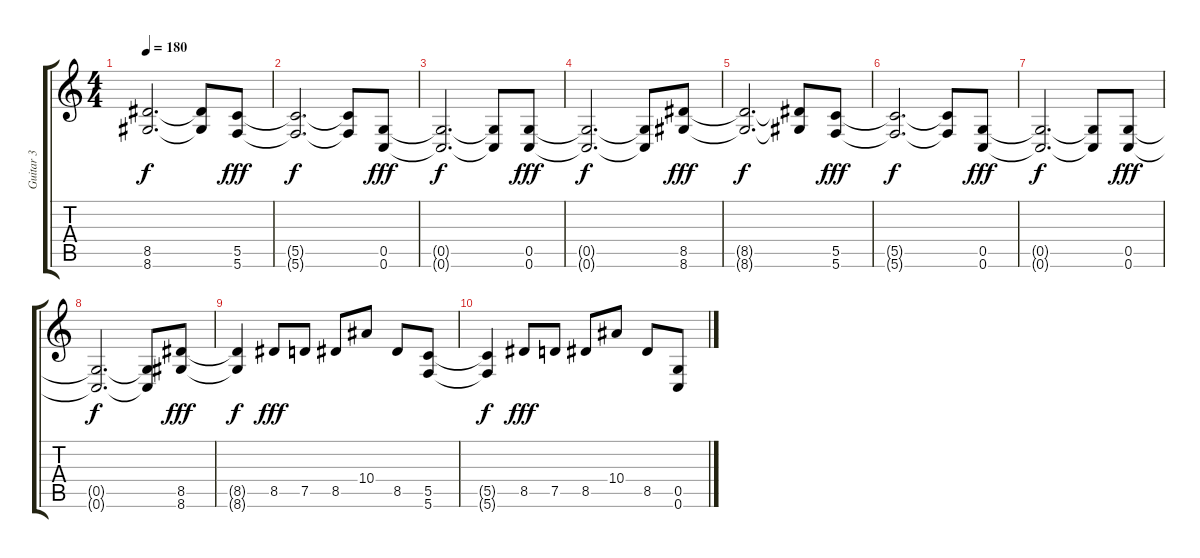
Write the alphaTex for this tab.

\track ("Guitar 3" "Guitar 3") {instrument distortionguitar}
\staff {score tabs}
\tuning (D4 A3 F3 C3 G2 C2) {hide}
\ts (4 4)
\tempo 180
\clef g2
\ks c
(8.5{t} 8.6{t}).2{d dy f} (8.5{t} 8.6{t}).8 (5.5 5.6).8{dy fff} |
(5.5{t} 5.6{t}).2{d dy f} (5.5{t} 5.6{t}).8 (0.5 0.6).8{dy fff} |
(0.5{t} 0.6{t}).2{d dy f} (0.5{t} 0.6{t}).8 (0.5 0.6).8{dy fff} |
(0.5{t} 0.6{t}).2{d dy f} (0.5{t} 0.6{t}).8 (8.5 8.6).8{dy fff} |
(8.5{t} 8.6{t}).2{d dy f} (8.5{t} 8.6{t}).8 (5.5 5.6).8{dy fff} |
(5.5{t} 5.6{t}).2{d dy f} (5.5{t} 5.6{t}).8 (0.5 0.6).8{dy fff} |
(0.5{t} 0.6{t}).2{d dy f} (0.5{t} 0.6{t}).8 (0.5 0.6).8{dy fff} |
(0.5{t} 0.6{t}).2{d dy f} (0.5{t} 0.6{t}).8 (8.5 8.6).8{dy fff volume 8} |
(8.5{t} 8.6{t}).4{dy f} 8.5.8{dy fff} 7.5.8 8.5.8 10.4.8 8.5.8 (5.5 5.6).8 |
(5.5{t} 5.6{t}).4{dy f} 8.5.8{dy fff} 7.5.8 8.5.8 10.4.8 8.5.8 (0.5 0.6).8
